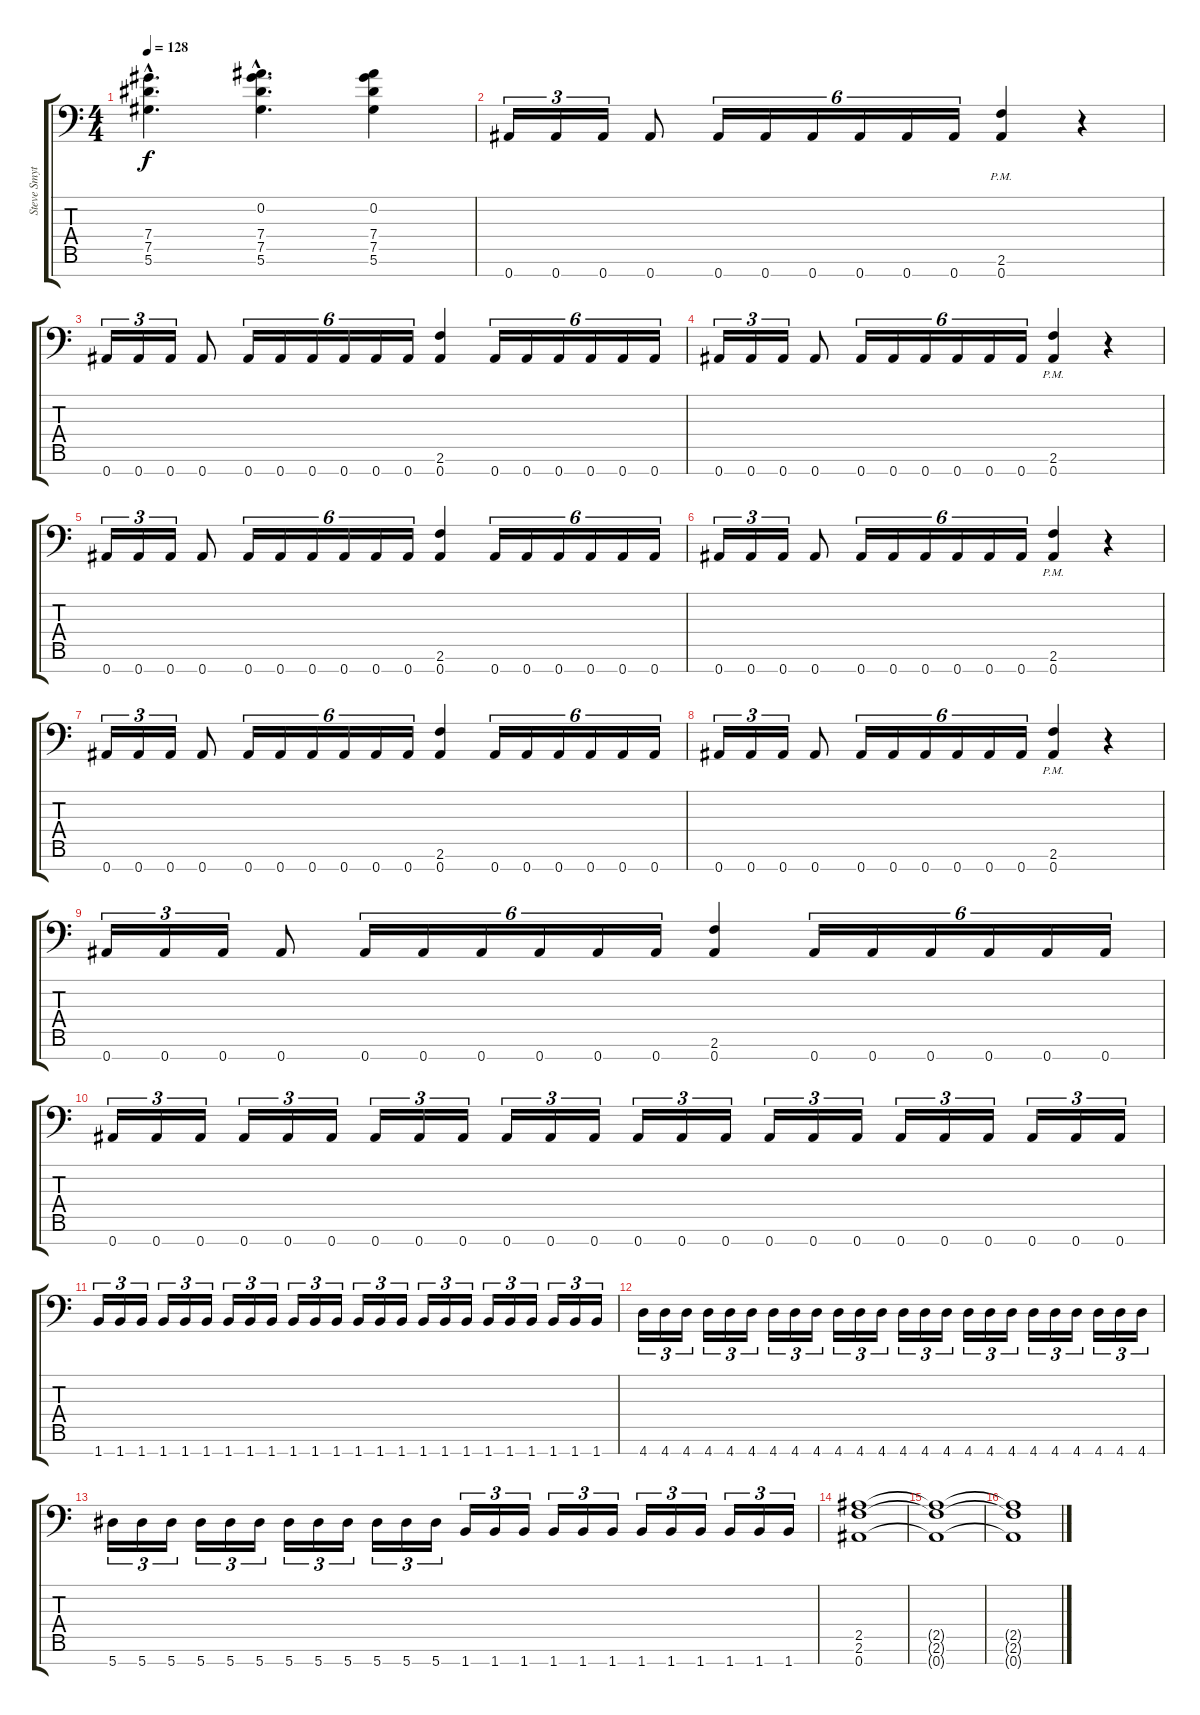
\track ("Steve Smyth Rhythm" "Steve Smyt") {instrument distortionguitar}
\staff {score tabs}
\tuning (Eb4 Bb3 Gb3 Db3 Ab2 Eb2 Bb1) {hide}
\ts (4 4)
\tempo 128
\clef f4
\ks c
(7.4{hac} 7.5{hac} 5.6{hac}).4{d dy f} (0.2{hac} 7.4{hac} 7.5{hac} 5.6{hac}).4{d} (0.2 7.4 7.5 5.6).4 |
0.7.16{tu (3 2)} 0.7.16{tu (3 2)} 0.7.16{tu (3 2)} 0.7.8 0.7.16{tu (6 4)} 0.7.16{tu (6 4)} 0.7.16{tu (6 4)} 0.7.16{tu (6 4)} 0.7.16{tu (6 4)} 0.7.16{tu (6 4)} (2.6{pm} 0.7{pm}).4 r.4 |
0.7.16{tu (3 2)} 0.7.16{tu (3 2)} 0.7.16{tu (3 2)} 0.7.8 0.7.16{tu (6 4)} 0.7.16{tu (6 4)} 0.7.16{tu (6 4)} 0.7.16{tu (6 4)} 0.7.16{tu (6 4)} 0.7.16{tu (6 4)} (2.6 0.7).4 0.7.16{tu (6 4)} 0.7.16{tu (6 4)} 0.7.16{tu (6 4)} 0.7.16{tu (6 4)} 0.7.16{tu (6 4)} 0.7.16{tu (6 4)} |
0.7.16{tu (3 2)} 0.7.16{tu (3 2)} 0.7.16{tu (3 2)} 0.7.8 0.7.16{tu (6 4)} 0.7.16{tu (6 4)} 0.7.16{tu (6 4)} 0.7.16{tu (6 4)} 0.7.16{tu (6 4)} 0.7.16{tu (6 4)} (2.6{pm} 0.7{pm}).4 r.4 |
0.7.16{tu (3 2)} 0.7.16{tu (3 2)} 0.7.16{tu (3 2)} 0.7.8 0.7.16{tu (6 4)} 0.7.16{tu (6 4)} 0.7.16{tu (6 4)} 0.7.16{tu (6 4)} 0.7.16{tu (6 4)} 0.7.16{tu (6 4)} (2.6 0.7).4 0.7.16{tu (6 4)} 0.7.16{tu (6 4)} 0.7.16{tu (6 4)} 0.7.16{tu (6 4)} 0.7.16{tu (6 4)} 0.7.16{tu (6 4)} |
0.7.16{tu (3 2)} 0.7.16{tu (3 2)} 0.7.16{tu (3 2)} 0.7.8 0.7.16{tu (6 4)} 0.7.16{tu (6 4)} 0.7.16{tu (6 4)} 0.7.16{tu (6 4)} 0.7.16{tu (6 4)} 0.7.16{tu (6 4)} (2.6{pm} 0.7{pm}).4 r.4 |
0.7.16{tu (3 2)} 0.7.16{tu (3 2)} 0.7.16{tu (3 2)} 0.7.8 0.7.16{tu (6 4)} 0.7.16{tu (6 4)} 0.7.16{tu (6 4)} 0.7.16{tu (6 4)} 0.7.16{tu (6 4)} 0.7.16{tu (6 4)} (2.6 0.7).4 0.7.16{tu (6 4)} 0.7.16{tu (6 4)} 0.7.16{tu (6 4)} 0.7.16{tu (6 4)} 0.7.16{tu (6 4)} 0.7.16{tu (6 4)} |
0.7.16{tu (3 2)} 0.7.16{tu (3 2)} 0.7.16{tu (3 2)} 0.7.8 0.7.16{tu (6 4)} 0.7.16{tu (6 4)} 0.7.16{tu (6 4)} 0.7.16{tu (6 4)} 0.7.16{tu (6 4)} 0.7.16{tu (6 4)} (2.6{pm} 0.7{pm}).4 r.4 |
0.7.16{tu (3 2)} 0.7.16{tu (3 2)} 0.7.16{tu (3 2)} 0.7.8 0.7.16{tu (6 4)} 0.7.16{tu (6 4)} 0.7.16{tu (6 4)} 0.7.16{tu (6 4)} 0.7.16{tu (6 4)} 0.7.16{tu (6 4)} (2.6 0.7).4 0.7.16{tu (6 4)} 0.7.16{tu (6 4)} 0.7.16{tu (6 4)} 0.7.16{tu (6 4)} 0.7.16{tu (6 4)} 0.7.16{tu (6 4)} |
0.7.16{tu (3 2)} 0.7.16{tu (3 2)} 0.7.16{tu (3 2)} 0.7.16{tu (3 2)} 0.7.16{tu (3 2)} 0.7.16{tu (3 2)} 0.7.16{tu (3 2)} 0.7.16{tu (3 2)} 0.7.16{tu (3 2)} 0.7.16{tu (3 2)} 0.7.16{tu (3 2)} 0.7.16{tu (3 2)} 0.7.16{tu (3 2)} 0.7.16{tu (3 2)} 0.7.16{tu (3 2)} 0.7.16{tu (3 2)} 0.7.16{tu (3 2)} 0.7.16{tu (3 2)} 0.7.16{tu (3 2)} 0.7.16{tu (3 2)} 0.7.16{tu (3 2)} 0.7.16{tu (3 2)} 0.7.16{tu (3 2)} 0.7.16{tu (3 2)} |
1.7.16{tu (3 2)} 1.7.16{tu (3 2)} 1.7.16{tu (3 2)} 1.7.16{tu (3 2)} 1.7.16{tu (3 2)} 1.7.16{tu (3 2)} 1.7.16{tu (3 2)} 1.7.16{tu (3 2)} 1.7.16{tu (3 2)} 1.7.16{tu (3 2)} 1.7.16{tu (3 2)} 1.7.16{tu (3 2)} 1.7.16{tu (3 2)} 1.7.16{tu (3 2)} 1.7.16{tu (3 2)} 1.7.16{tu (3 2)} 1.7.16{tu (3 2)} 1.7.16{tu (3 2)} 1.7.16{tu (3 2)} 1.7.16{tu (3 2)} 1.7.16{tu (3 2)} 1.7.16{tu (3 2)} 1.7.16{tu (3 2)} 1.7.16{tu (3 2)} |
4.7.16{tu (3 2)} 4.7.16{tu (3 2)} 4.7.16{tu (3 2)} 4.7.16{tu (3 2)} 4.7.16{tu (3 2)} 4.7.16{tu (3 2)} 4.7.16{tu (3 2)} 4.7.16{tu (3 2)} 4.7.16{tu (3 2)} 4.7.16{tu (3 2)} 4.7.16{tu (3 2)} 4.7.16{tu (3 2)} 4.7.16{tu (3 2)} 4.7.16{tu (3 2)} 4.7.16{tu (3 2)} 4.7.16{tu (3 2)} 4.7.16{tu (3 2)} 4.7.16{tu (3 2)} 4.7.16{tu (3 2)} 4.7.16{tu (3 2)} 4.7.16{tu (3 2)} 4.7.16{tu (3 2)} 4.7.16{tu (3 2)} 4.7.16{tu (3 2)} |
5.7.16{tu (3 2)} 5.7.16{tu (3 2)} 5.7.16{tu (3 2)} 5.7.16{tu (3 2)} 5.7.16{tu (3 2)} 5.7.16{tu (3 2)} 5.7.16{tu (3 2)} 5.7.16{tu (3 2)} 5.7.16{tu (3 2)} 5.7.16{tu (3 2)} 5.7.16{tu (3 2)} 5.7.16{tu (3 2)} 1.7.16{tu (3 2)} 1.7.16{tu (3 2)} 1.7.16{tu (3 2)} 1.7.16{tu (3 2)} 1.7.16{tu (3 2)} 1.7.16{tu (3 2)} 1.7.16{tu (3 2)} 1.7.16{tu (3 2)} 1.7.16{tu (3 2)} 1.7.16{tu (3 2)} 1.7.16{tu (3 2)} 1.7.16{tu (3 2)} |
(2.5 2.6 0.7).1{balance 8} |
(2.5{t} 2.6{t} 0.7{t}).1 |
(2.5{t} 2.6{t} 0.7{t}).1
